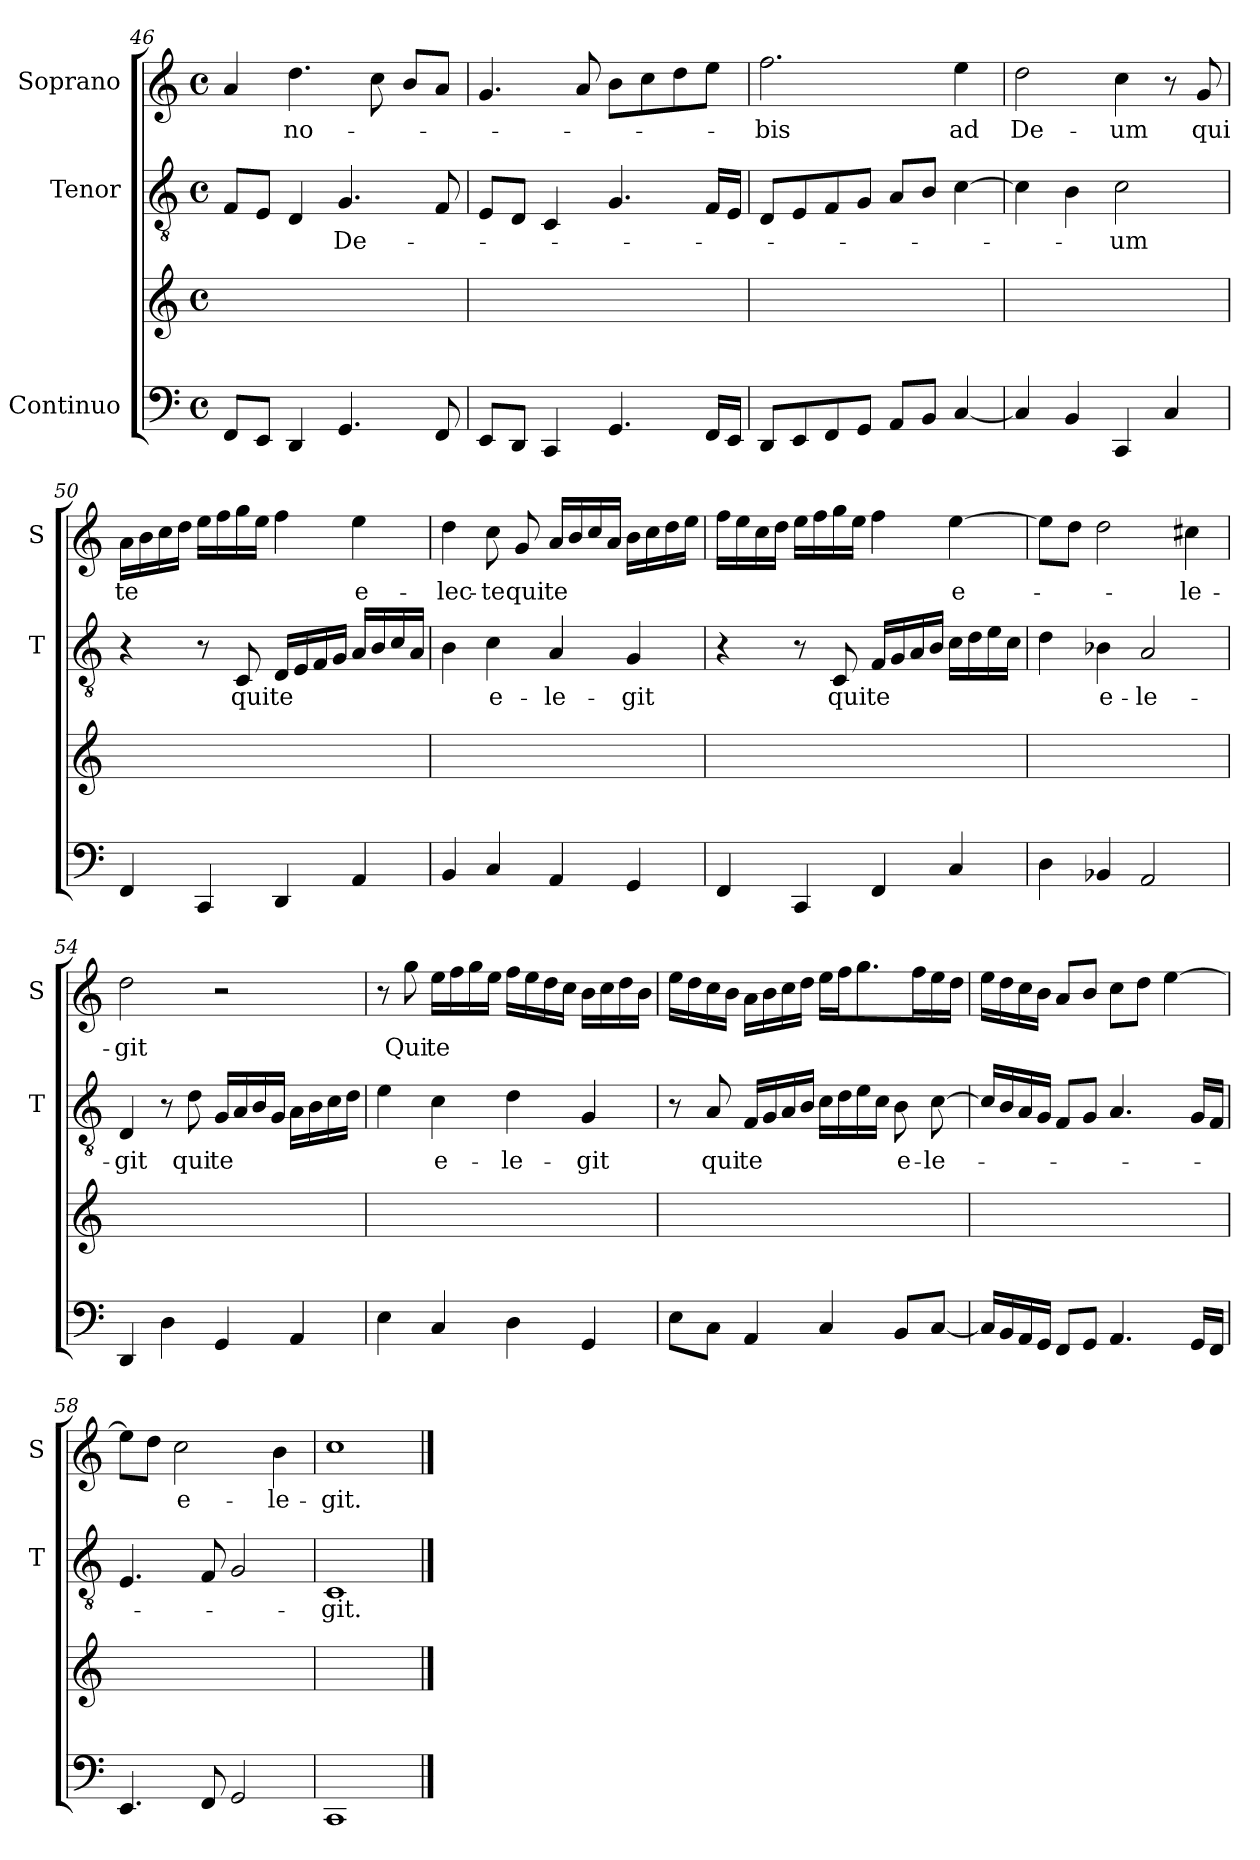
**kern	**kern	**kern	**text	**kern	**text
*part3	*part3	*part2	*part2	*part1	*part1
*staff4	*staff3	*staff2	*staff2	*staff1	*staff1
*I"Continuo	*	*I"Tenor	*	*I"Soprano	*
*	*	*I'T	*	*I'S	*
*clefF4	*clefG2	*clefGv2	*	*clefG2	*
*k[]	*k[]	*k[]	*	*k[]	*
*C:	*C:	*C:	*	*C:	*
*M4/4	*M4/4	*M4/4	*	*M4/4	*
*met(c)	*met(c)	*met(c)	*	*met(c)	*
=46	=46	=46	=46	=46	=46
8FF/L	1ryy	8F/L	.	4a/	.
8EE/J	.	8E/J	.	.	.
!	!	!	!	!	!LO:LY:b
4DD/	.	4D/	.	4.dd\	no-
!	!	!	!LO:LY:b	!	!
4.GG/	.	4.G/	De-	.	.
.	.	.	.	8cc\	.
.	.	.	.	8b/L	.
8FF/	.	8F/	.	8a/J	.
=47	=47	=47	=47	=47	=47
8EE/L	1ryy	8E/L	.	4.g/	.
8DD/J	.	8D/J	.	.	.
4CC/	.	4C/	.	.	.
.	.	.	.	8a/	.
4.GG/	.	4.G/	.	8b\L	.
.	.	.	.	8cc\	.
.	.	.	.	8dd\	.
16FF/LL	.	16F/LL	.	8ee\J	.
16EE/JJ	.	16E/JJ	.	.	.
!!LO:LB:g=z
=48	=48	=48	=48	=48	=48
!	!	!	!	!	!LO:LY:b
8DD/L	1ryy	8D/L	.	2.ff\	-bis
8EE/	.	8E/	.	.	.
8FF/	.	8F/	.	.	.
8GG/J	.	8G/J	.	.	.
8AA/L	.	8A/L	.	.	.
8BB/J	.	8B/J	.	.	.
!	!	!	!	!	!LO:LY:b
[4C/	.	[4c\	.	4ee\	ad
=49	=49	=49	=49	=49	=49
!	!	!	!	!	!LO:LY:b
4C/]	1ryy	4c\]	.	2dd\	De-
4BB/	.	4B\	.	.	.
!	!	!	!LO:LY:b	!	!LO:LY:b
4CC/	.	2c\	-um	4cc\	-um
4C/	.	.	.	8r	.
!	!	!	!	!	!LO:LY:b
.	.	.	.	8g/	qui
=50	=50	=50	=50	=50	=50
!	!	!	!	!	!LO:LY:b
4FF/	1ryy	4r	.	16a\LL	te
.	.	.	.	16b\	.
.	.	.	.	16cc\	.
.	.	.	.	16dd\JJ	.
4CC/	.	8r	.	16ee\LL	.
.	.	.	.	16ff\	.
!	!	!	!LO:LY:b	!	!
.	.	8C/	qui	16gg\	.
.	.	.	.	16ee\JJ	.
!	!	!	!LO:LY:b	!	!
4DD/	.	16D/LL	te	4ff\	.
.	.	16E/	.	.	.
.	.	16F/	.	.	.
.	.	16G/JJ	.	.	.
!	!	!	!	!	!LO:LY:b
4AA/	.	16A/LL	.	4ee\	e-
.	.	16B/	.	.	.
.	.	16c/	.	.	.
.	.	16A/JJ	.	.	.
=51	=51	=51	=51	=51	=51
!	!	!	!	!	!LO:LY:b
4BB/	1ryy	4B\	.	4dd\	-lec-
!	!	!	!LO:LY:b	!	!LO:LY:b
4C/	.	4c\	e-	8cc\	-te
!	!	!	!	!	!LO:LY:b
.	.	.	.	8g/	qui
!	!	!	!LO:LY:b	!	!LO:LY:b
4AA/	.	4A/	-le-	16a/LL	te
.	.	.	.	16b/	.
.	.	.	.	16cc/	.
.	.	.	.	16a/JJ	.
!	!	!	!LO:LY:b	!	!
4GG/	.	4G/	-git	16b\LL	.
.	.	.	.	16cc\	.
.	.	.	.	16dd\	.
.	.	.	.	16ee\JJ	.
!!LO:LB:g=z
=52	=52	=52	=52	=52	=52
4FF/	1ryy	4r	.	16ff\LL	.
.	.	.	.	16ee\	.
.	.	.	.	16cc\	.
.	.	.	.	16dd\JJ	.
4CC/	.	8r	.	16ee\LL	.
.	.	.	.	16ff\	.
!	!	!	!LO:LY:b	!	!
.	.	8C/	qui	16gg\	.
.	.	.	.	16ee\JJ	.
!	!	!	!LO:LY:b	!	!
4FF/	.	16F/LL	te	4ff\	.
.	.	16G/	.	.	.
.	.	16A/	.	.	.
.	.	16B/JJ	.	.	.
!	!	!	!	!	!LO:LY:b
4C/	.	16c\LL	.	[4ee\	e-
.	.	16d\	.	.	.
.	.	16e\	.	.	.
.	.	16c\JJ	.	.	.
=53	=53	=53	=53	=53	=53
4D\	1ryy	4d\	.	8ee\L]	.
.	.	.	.	8dd\J	.
!	!	!	!LO:LY:b	!	!
4BB-X/	.	4B-X\	e-	2dd\	.
!	!	!	!LO:LY:b	!	!
2AA/	.	2A/	-le-	.	.
!	!	!	!	!	!LO:LY:b
.	.	.	.	4cc#X\	-le-
=54	=54	=54	=54	=54	=54
!	!	!	!LO:LY:b	!	!LO:LY:b
4DD/	1ryy	4D/	-git	2dd\	-git
4D\	.	8r	.	.	.
!	!	!	!LO:LY:b	!	!
.	.	8d\	qui	.	.
!	!	!	!LO:LY:b	!	!
4GG/	.	16G/LL	te	2r	.
.	.	16A/	.	.	.
.	.	16B/	.	.	.
.	.	16G/JJ	.	.	.
4AA/	.	16A\LL	.	.	.
.	.	16B\	.	.	.
.	.	16c\	.	.	.
.	.	16d\JJ	.	.	.
=55	=55	=55	=55	=55	=55
4E\	1ryy	4e\	.	8r	.
!	!	!	!	!	!LO:LY:b
.	.	.	.	8gg\	Qui
!	!	!	!LO:LY:b	!	!LO:LY:b
4C/	.	4c\	e-	16ee\LL	te
.	.	.	.	16ff\	.
.	.	.	.	16gg\	.
.	.	.	.	16ee\JJ	.
!	!	!	!LO:LY:b	!	!
4D\	.	4d\	-le-	16ff\LL	.
.	.	.	.	16ee\	.
.	.	.	.	16dd\	.
.	.	.	.	16cc\JJ	.
!	!	!	!LO:LY:b	!	!
4GG/	.	4G/	-git	16b\LL	.
.	.	.	.	16cc\	.
.	.	.	.	16dd\	.
.	.	.	.	16b\JJ	.
!!LO:PB:g=z
=56	=56	=56	=56	=56	=56
8E\L	1ryy	8r	.	16ee\LL	.
.	.	.	.	16dd\	.
!	!	!	!LO:LY:b	!	!
8C\J	.	8A/	qui	16cc\	.
.	.	.	.	16b\JJ	.
!	!	!	!LO:LY:b	!	!
4AA/	.	16F/LL	te	16a\LL	.
.	.	16G/	.	16b\	.
.	.	16A/	.	16cc\	.
.	.	16B/JJ	.	16dd\JJ	.
4C/	.	16c\LL	.	16ee\LL	.
.	.	16d\	.	16ff\J	.
.	.	16e\	.	8.gg\	.
.	.	16c\JJ	.	.	.
!	!	!	!LO:LY:b	!	!
8BB/L	.	8B\	e-	.	.
.	.	.	.	16ff\L	.
!	!	!	!LO:LY:b	!	!
[8C/J	.	[8c\	-le-	16ee\	.
.	.	.	.	16dd\JJ	.
=57	=57	=57	=57	=57	=57
16C/LL]	1ryy	16c/LL]	.	16ee\LL	.
16BB/	.	16B/	.	16dd\	.
16AA/	.	16A/	.	16cc\	.
16GG/JJ	.	16G/JJ	.	16b\JJ	.
8FF/L	.	8F/L	.	8a/L	.
8GG/J	.	8G/J	.	8b/J	.
4.AA/	.	4.A/	.	8cc\L	.
.	.	.	.	8dd\J	.
.	.	.	.	[4ee\	.
16GG/LL	.	16G/LL	.	.	.
16FF/JJ	.	16F/JJ	.	.	.
=58	=58	=58	=58	=58	=58
4.EE/	1ryy	4.E/	.	8ee\L]	.
.	.	.	.	8dd\J	.
!	!	!	!	!	!LO:LY:b
.	.	.	.	2cc\	e-
8FF/	.	8F/	.	.	.
2GG/	.	2G/	.	.	.
!	!	!	!	!	!LO:LY:b
.	.	.	.	4b\	-le-
=59	=59	=59	=59	=59	=59
!	!	!	!LO:LY:b	!	!LO:LY:b
1CC	1ryy	1C	-git.	1cc	-git.
==	==	==	==	==	==
*-	*-	*-	*-	*-	*-
